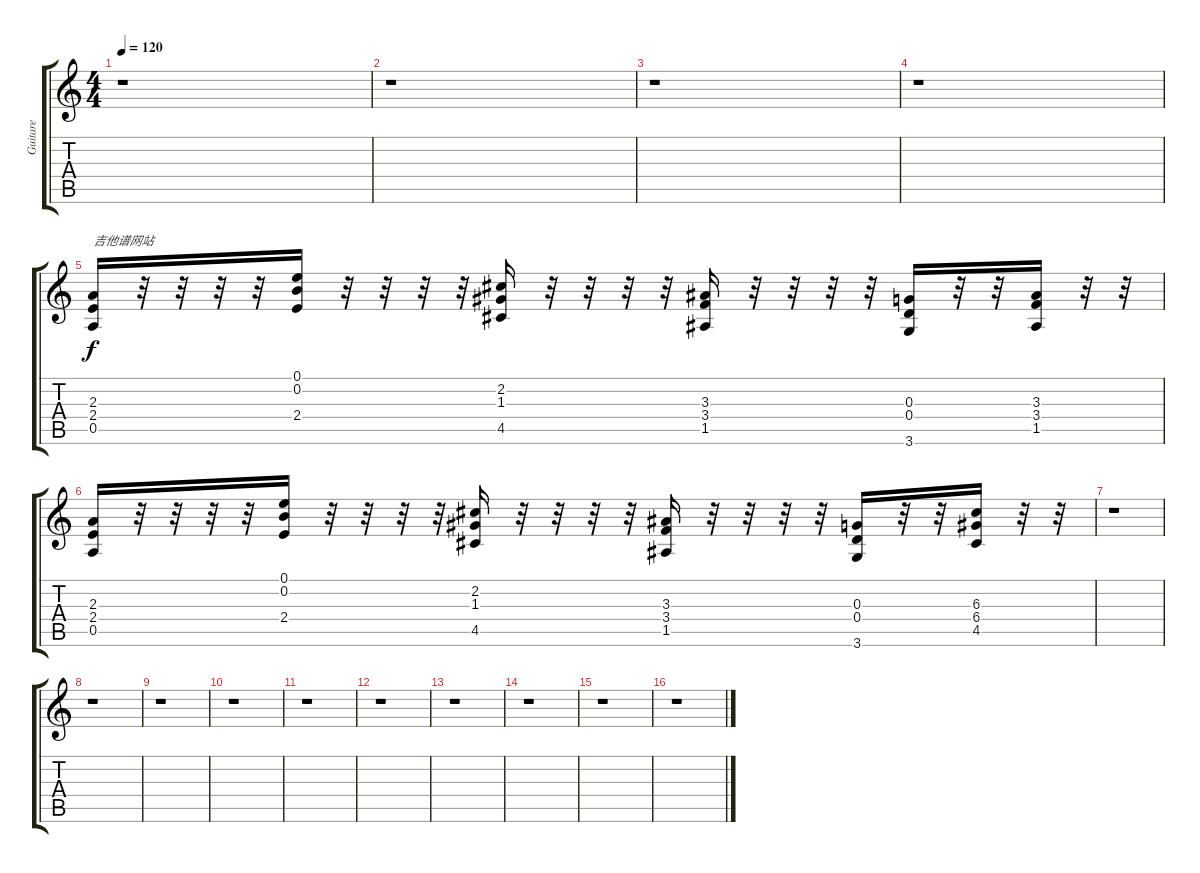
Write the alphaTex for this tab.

\track ("Guitare" "Guitare") {instrument overdrivenguitar}
\staff {score tabs}
\tuning (E4 B3 G3 D3 A2 E2) {hide}
\ts (4 4)
\tempo 120
\clef g2
\ks c
r.1{dy f} |
r.1 |
r.1 |
r.1 |
(2.3 2.4 0.5).16{txt "吉他谱网站"} r.32 r.32 r.32 r.32 (0.1 0.2 2.4).16 r.32 r.32 r.32 r.32 (2.2 1.3 4.5).16 r.32 r.32 r.32 r.32 (3.3 3.4 1.5).16 r.32 r.32 r.32 r.32 (0.3 0.4 3.6).16 r.32 r.32 (3.3 3.4 1.5).16 r.32 r.32 |
(2.3 2.4 0.5).16 r.32 r.32 r.32 r.32 (0.1 0.2 2.4).16 r.32 r.32 r.32 r.32 (2.2 1.3 4.5).16 r.32 r.32 r.32 r.32 (3.3 3.4 1.5).16 r.32 r.32 r.32 r.32 (0.3 0.4 3.6).16 r.32 r.32 (6.3 6.4 4.5).16 r.32 r.32 |
r.1 |
r.1 |
r.1 |
r.1 |
r.1 |
r.1 |
r.1 |
r.1 |
r.1 |
r.1
